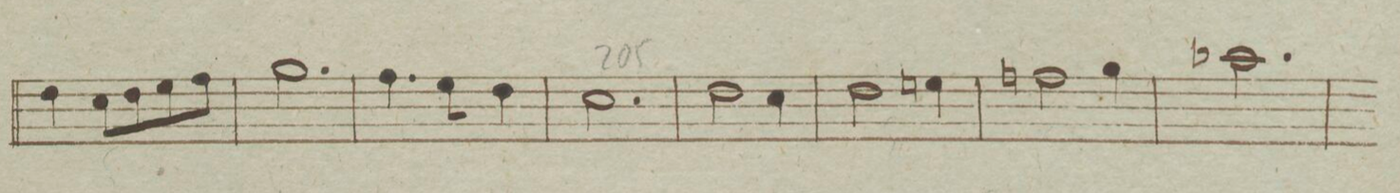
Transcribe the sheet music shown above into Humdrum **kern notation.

**kern	**dynam
*I"Oboe Primo.	*
*clefG2	*
*k[b-e-]	*
*met(c)	*
*M3/4	*
4dd\	.
8cc\L	.
8dd\	.
8ee-\	.
8ff\J	.
=204	=204
2.gg\	.
=205	=205
4.ff\	.
8ee-\	.
4dd\	.
=206	=206
2.cc\	.
=207	=207
2dd\	.
4cc\	.
=208	=208
2dd\	.
4een\	.
=209	=209
2ffn\	.
4gg\	.
=210	=210
2.aa-X\	.
=211	=211
*-	*-
